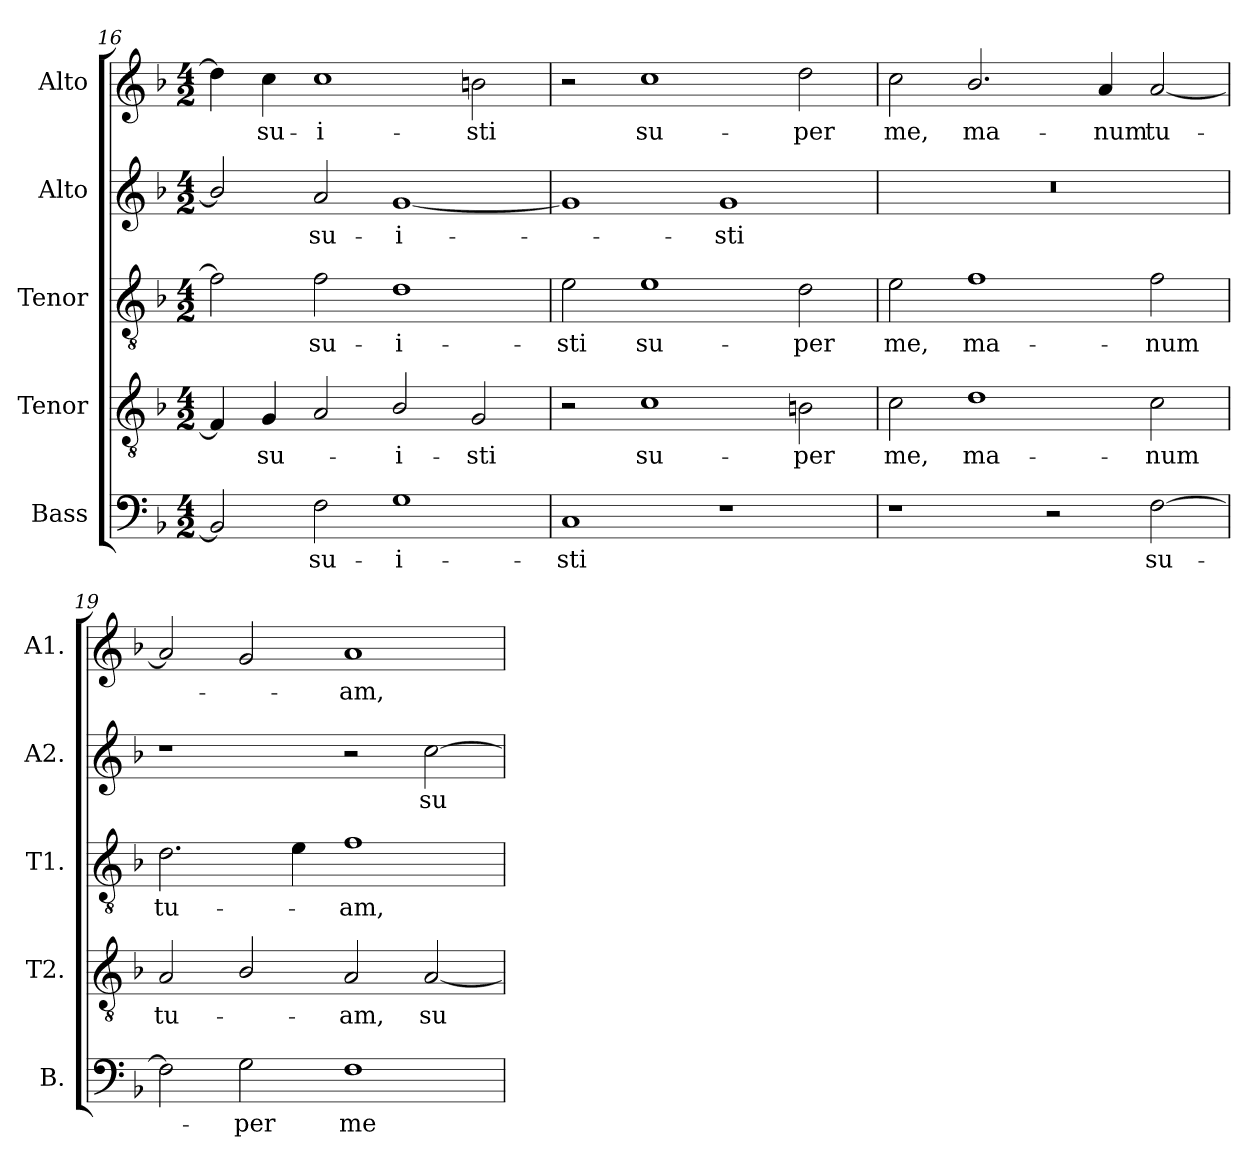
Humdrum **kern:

**kern	**text	**kern	**text	**kern	**text	**kern	**text	**kern	**text
*part5	*part5	*part4	*part4	*part3	*part3	*part2	*part2	*part1	*part1
*staff5	*staff5	*staff4	*staff4	*staff3	*staff3	*staff2	*staff2	*staff1	*staff1
*I"Bass	*	*I"Tenor	*	*I"Tenor	*	*I"Alto	*	*I"Alto	*
*I'B.	*	*I'T2.	*	*I'T1.	*	*I'A2.	*	*I'A1.	*
*clefF4	*	*clefGv2	*	*clefGv2	*	*clefG2	*	*clefG2	*
*	*	*ITrd7c12	*	*ITrd7c12	*	*	*	*	*
*k[b-]	*	*k[b-]	*	*k[b-]	*	*k[b-]	*	*k[b-]	*
*F:	*	*F:	*	*F:	*	*F:	*	*F:	*
*M4/2	*	*M4/2	*	*M4/2	*	*M4/2	*	*M4/2	*
=16	=16	=16	=16	=16	=16	=16	=16	=16	=16
2BB-i/]	.	4FFi/]	.	2Fi\]	.	2b-i/]	.	4ddi\]	.
!	!	!	!LO:LY:b:color=#000000	!	!	!	!	!	!
!	!	!	!	!	!	!	!	!	!LO:LY:b:color=#000000
.	.	4GGi/	-su-	.	.	.	.	4cci\	-su-
!	!LO:LY:b:color=#000000	!	!	!	!	!	!	!	!
!	!	!	!	!	!LO:LY:b:color=#000000	!	!	!	!
!	!	!	!	!	!	!	!LO:LY:b:color=#000000	!	!
!	!	!	!	!	!	!	!	!	!LO:LY:b:color=#000000
2Fi\	-su-	2AAi/	.	2Fi\	-su-	2ai/	-su-	1cci	-i-
!	!LO:LY:b:color=#000000	!	!	!	!	!	!	!	!
!	!	!	!LO:LY:b:color=#000000	!	!	!	!	!	!
!	!	!	!	!	!LO:LY:b:color=#000000	!	!	!	!
!	!	!	!	!	!	!	!LO:LY:b:color=#000000	!	!
1Gi	-i-	2BB-i/	-i-	1Di	-i-	[1gi	-i-	.	.
!	!	!	!LO:LY:b:color=#000000	!	!	!	!	!	!
!	!	!	!	!	!	!	!	!	!LO:LY:b:color=#000000
.	.	2GGi/	-sti	.	.	.	.	2bni\	-sti
=17	=17	=17	=17	=17	=17	=17	=17	=17	=17
!	!LO:LY:b:color=#000000	!	!	!	!	!	!	!	!
!	!	!	!	!	!LO:LY:b:color=#000000	!	!	!	!
1Ci	-sti	2r	.	2Ei\	-sti	1gi]	.	2r	.
!	!	!	!LO:LY:b:color=#000000	!	!	!	!	!	!
!	!	!	!	!	!LO:LY:b:color=#000000	!	!	!	!
!	!	!	!	!	!	!	!	!	!LO:LY:b:color=#000000
.	.	1Ci	su-	1Ei	su-	.	.	1cci	su-
!	!	!	!	!	!	!	!LO:LY:b:color=#000000	!	!
1r	.	.	.	.	.	1gi	-sti	.	.
!	!	!	!LO:LY:b:color=#000000	!	!	!	!	!	!
!	!	!	!	!	!LO:LY:b:color=#000000	!	!	!	!
!	!	!	!	!	!	!	!	!	!LO:LY:b:color=#000000
.	.	2BBni\	-per	2Di\	-per	.	.	2ddi\	-per
=18	=18	=18	=18	=18	=18	=18	=18	=18	=18
!	!	!	!LO:LY:b:color=#000000	!	!	!	!	!	!
!	!	!	!	!	!LO:LY:b:color=#000000	!LO:N:vis=1	!	!	!
!	!	!	!	!	!	!	!	!	!LO:LY:b:color=#000000
1r	.	2Ci\	me,	2Ei\	me,	0r	.	2cci\	me,
!	!	!	!LO:LY:b:color=#000000	!	!	!	!	!	!
!	!	!	!	!	!LO:LY:b:color=#000000	!	!	!	!
!	!	!	!	!	!	!	!	!	!LO:LY:b:color=#000000
.	.	1Di	ma-	1Fi	ma-	.	.	2.b-i/	ma-
2r	.	.	.	.	.	.	.	.	.
!	!	!	!	!	!	!	!	!	!LO:LY:b:color=#000000
.	.	.	.	.	.	.	.	4ai/	-num
!	!LO:LY:b:color=#000000	!	!	!	!	!	!	!	!
!	!	!	!LO:LY:b:color=#000000	!	!	!	!	!	!
!	!	!	!	!	!LO:LY:b:color=#000000	!	!	!	!
!	!	!	!	!	!	!	!	!	!LO:LY:b:color=#000000
[2Fi\	su-	2Ci\	-num	2Fi\	-num	.	.	[2ai/	tu-
!!LO:LB:g=z
=19	=19	=19	=19	=19	=19	=19	=19	=19	=19
!	!	!	!LO:LY:b:color=#000000	!	!	!	!	!	!
!	!	!	!	!	!LO:LY:b:color=#000000	!	!	!	!
2Fi\]	.	2AAi/	tu-	2.Di\	tu-	1r	.	2ai/]	.
!	!LO:LY:b:color=#000000	!	!	!	!	!	!	!	!
2Gi\	-per	2BB-i/	.	.	.	.	.	2gi/	.
.	.	.	.	4Ei\	.	.	.	.	.
!	!LO:LY:b:color=#000000	!	!	!	!	!	!	!	!
!	!	!	!LO:LY:b:color=#000000	!	!	!	!	!	!
!	!	!	!	!	!LO:LY:b:color=#000000	!	!	!	!
!	!	!	!	!	!	!	!	!	!LO:LY:b:color=#000000
1Fi	me	2AAi/	-am,	1Fi	-am,	2r	.	1ai	-am,
!	!	!	!LO:LY:b:color=#000000	!	!	!	!	!	!
!	!	!	!	!	!	!	!LO:LY:b:color=#000000	!	!
.	.	[2AAi/	su-	.	.	[2cci\	su-	.	.
=	=	=	=	=	=	=	=	=	=
*-	*-	*-	*-	*-	*-	*-	*-	*-	*-
